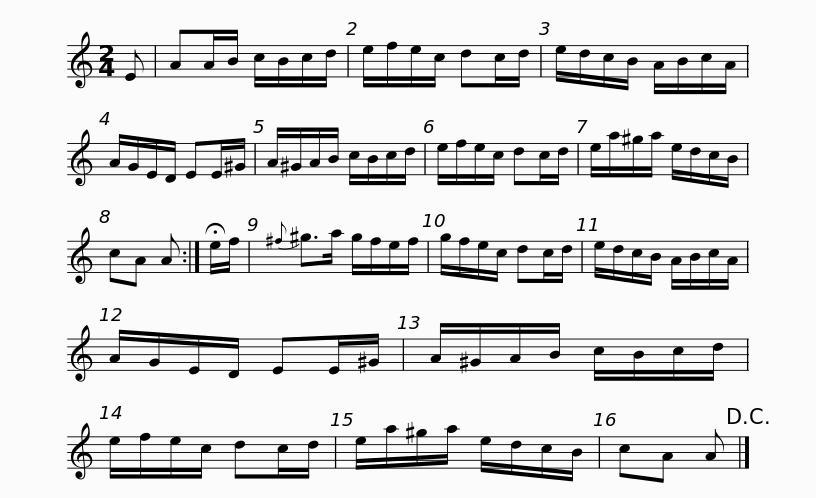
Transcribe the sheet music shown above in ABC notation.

X:1
L:1/8
M:2/4
I:linebreak $
K:C
V:1 treble
V:1
 E | AA/B/ c/B/c/d/ | e/f/e/c/ dc/d/ | e/d/c/B/ A/B/c/A/ | A/G/E/D/ EE/^G/ | %5
 A/^G/A/B/ c/B/c/d/ | e/f/e/c/ dc/d/ |$ e/a/^g/a/ e/d/c/B/ | cA A :| !fermata!e/f/ | %10
{^f} ^g>a g/f/e/f/ | g/f/e/c/ dc/d/ | e/d/c/B/ A/B/c/A/ | A/G/E/D/ EE/^G/ |$ A/^G/A/B/ c/B/c/d/ | %15
 e/f/e/c/ dc/d/ | e/a/^g/a/ e/d/c/B/ | cA A!D.C.! |] %18
